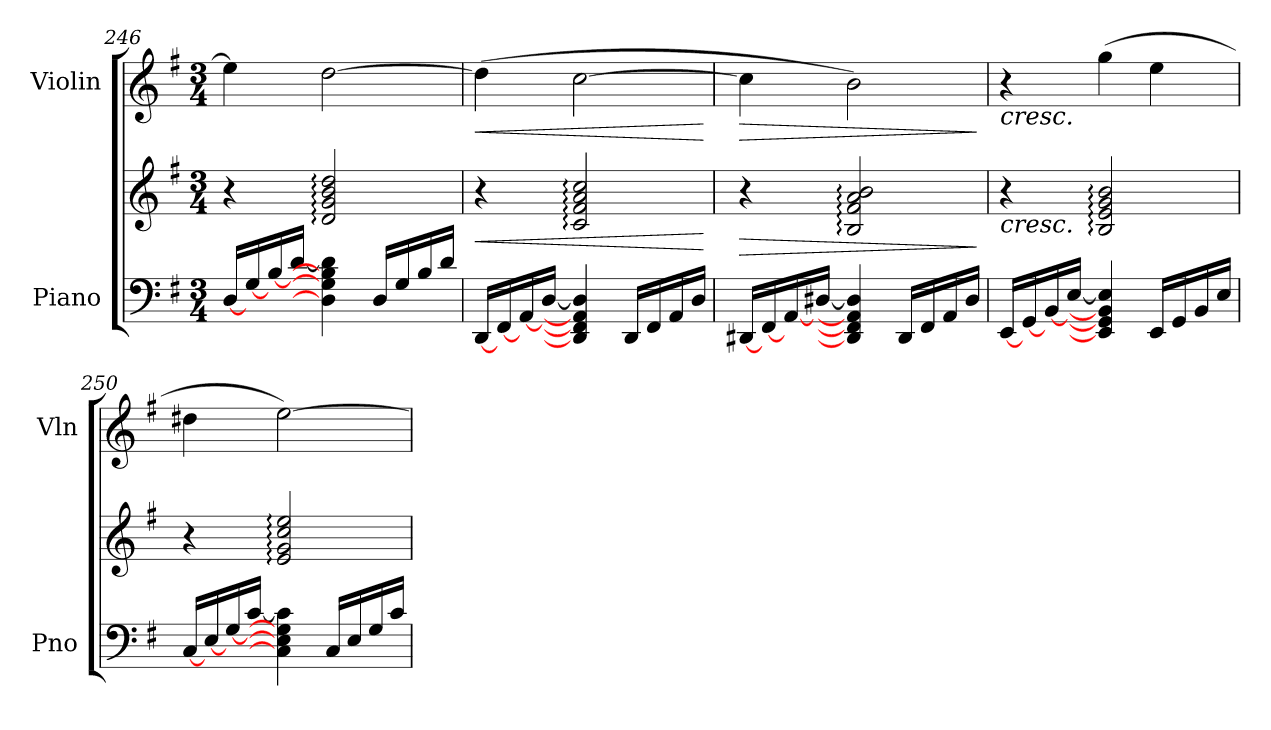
**kern	**kern	**dynam	**kern	**dynam
*part2	*part2	*part2	*part1	*part1
*staff3	*staff2	*staff2/3	*staff1	*staff1
*I"Piano	*	*	*I"Violin	*
*I'Pno	*	*	*I'Vln	*
!!LO:LB:g=z
*clefF4	*clefG2	*	*clefG2	*
*k[f#]	*k[f#]	*	*k[f#]	*
*M3/4	*M3/4	*	*M3/4	*
=246	=246	=246	=246	=246
[16D/LL	4r	.	4ee\]	.
[16G/	.	.	.	.
[16B/	.	.	.	.
[16d/JJ	.	.	.	.
4D\] 4G\] 4B\] 4d\]	2d/: 2g/: 2b/: 2dd/:	.	[2dd\	.
16D/LL	.	.	.	.
16G/	.	.	.	.
16B/	.	.	.	.
16d/JJ	.	.	.	.
=247	=247	=247	=247	=247
!	!	!LO:HP:b	!	!LO:HP:b
[16DD/LL	4r	<	(>4dd\]	<
[16FF#/	.	.	.	.
[16AA/	.	.	.	.
[16D/JJ	.	.	.	.
4DD/] 4FF#/] 4AA/] 4D/]	2c/: 2f#/: 2a/: 2cc/:	.	[2cc\	.
16DD/LL	.	.	.	.
16FF#/	.	.	.	.
16AA/	.	.	.	.
16D/JJ	.	.	.	.
.	.	[	.	[
=248	=248	=248	=248	=248
!	!	!LO:HP:b	!	!LO:HP:b
[16DD#X/LL	4r	>	4cc\]	>
[16FF#/	.	.	.	.
[16AA/	.	.	.	.
[16D#X/JJ	.	.	.	.
4DD#/] 4FF#/] 4AA/] 4D#/]	2B/: 2f#/: 2a/: 2b/:	.	2b\)	.
16DD#/LL	.	.	.	.
16FF#/	.	.	.	.
16AA/	.	.	.	.
16D#/JJ	.	.	.	.
.	.	]	.	]
=249	=249	=249	=249	=249
!	!	!	!LO:TX:b:i:t=cresc.	!
!	!LO:TX:b:i:t=cresc.	!	!	!
[16EE/LL	4r	.	4r	.
[16GG/	.	.	.	.
[16BB/	.	.	.	.
[16E/JJ	.	.	.	.
4EE/] 4GG/] 4BB/] 4E/]	2B/: 2e/: 2g/: 2b/:	.	(>4gg\	.
16EE/LL	.	.	4ee\	.
16GG/	.	.	.	.
16BB/	.	.	.	.
16E/JJ	.	.	.	.
=250	=250	=250	=250	=250
[16C/LL	4r	.	4dd#X\	.
[16E/	.	.	.	.
[16G/	.	.	.	.
[16c/JJ	.	.	.	.
4C\] 4E\] 4G\] 4c\]	2e/: 2g/: 2cc/: 2ee/:	.	[2ee\)	.
16C/LL	.	.	.	.
16E/	.	.	.	.
16G/	.	.	.	.
16c/JJ	.	.	.	.
=	=	=	=	=
*-	*-	*-	*-	*-
